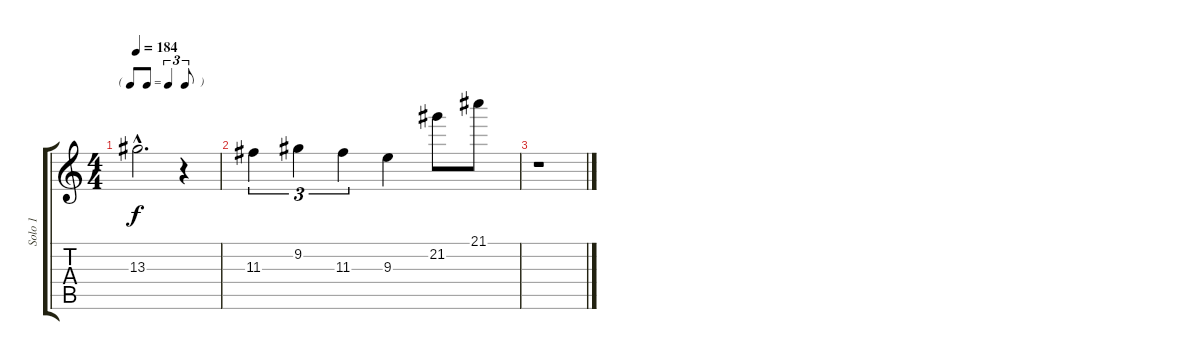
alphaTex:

\track ("Solo 1" "Solo 1") {instrument distortionguitar}
\staff {score tabs}
\tuning (E4 B3 G3 D3 A2 E2) {hide}
\ts (4 4)
\tf triplet8th
\tempo 184
\clef g2
\ks c
13.3{hac t}.2{d dy f} r.4 |
11.3.4{tu (3 2)} 9.2.4{tu (3 2)} 11.3.4{tu (3 2)} 9.3.4 21.2.8 21.1.8 |
r.1
